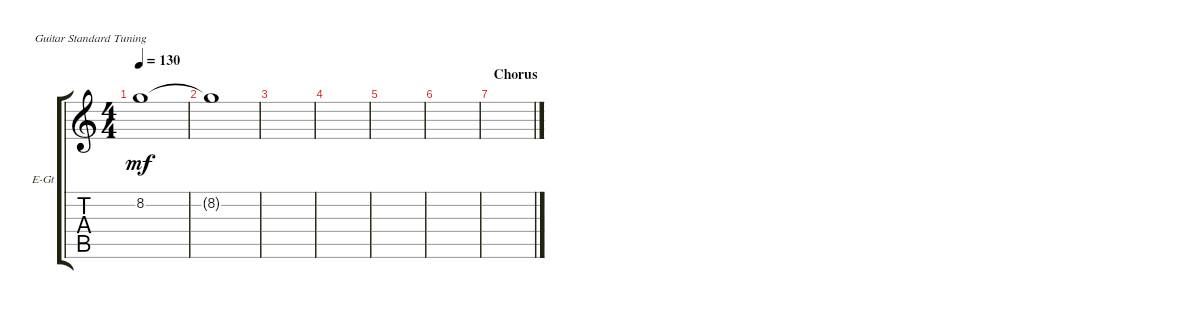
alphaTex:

\bracketExtendMode groupsimilarinstruments
\firstSystemTrackNameOrientation horizontal
\otherSystemsTrackNameOrientation horizontal
\track ("Electric Guitar" "E-Gt") {instrument electricguitarclean}
\staff {score tabs}
\tuning (E4 B3 G3 D3 A2 E2)
\ts (4 4)
\tempo 130
\clef g2
\ks c
8.2.1{dy mf} |
8.2{t}.1 |
|
|
|
|
\section ("" "Chorus")
